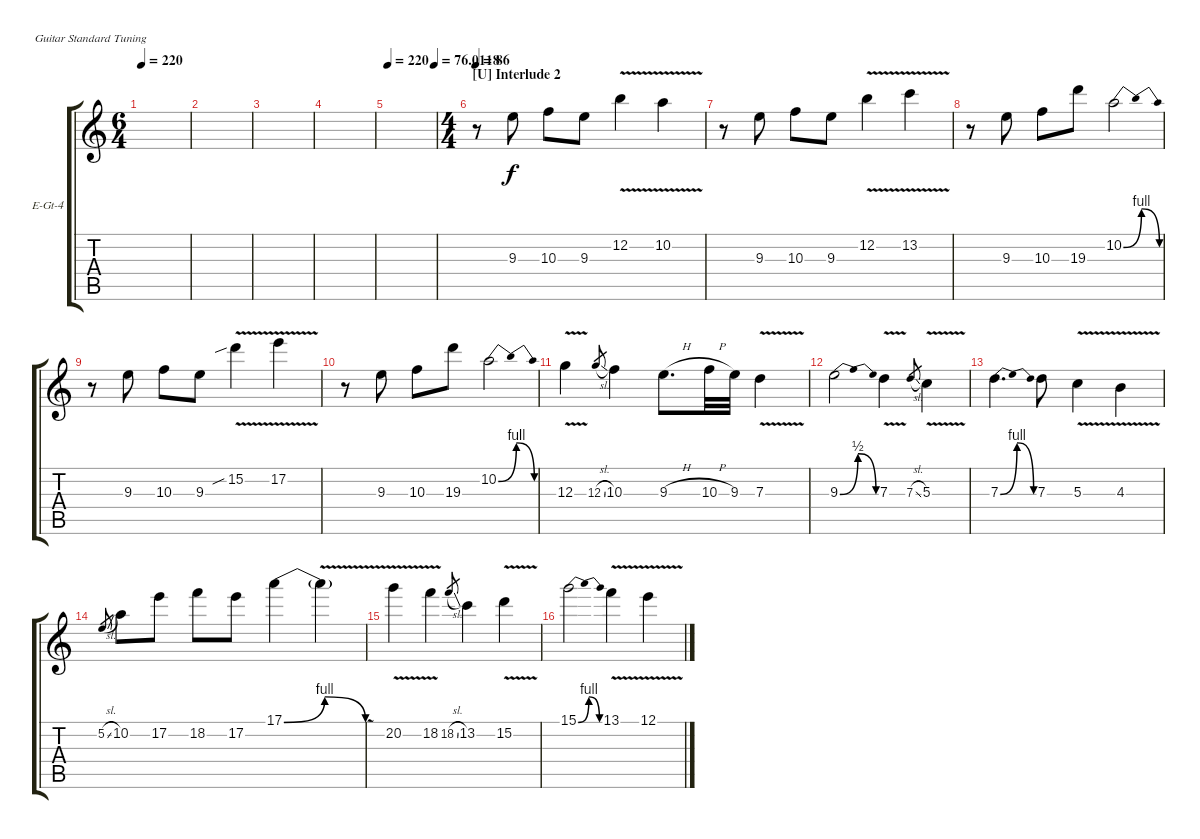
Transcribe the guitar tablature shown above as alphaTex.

\defaultSystemsLayout 4
\bracketExtendMode groupsimilarinstruments
\firstSystemTrackNameOrientation horizontal
\otherSystemsTrackNameOrientation horizontal
\track ("Electric Guitar 4" "E-Gt-4") {instrument distortionguitar}
\staff {score tabs}
\tuning (E4 B3 G3 D3 A2 E2)
\ts (6 4)
\tempo 220
\clef g2
\scale
0.333333
\ks c
|
\scale
0.333333 |
\scale
0.333333 |
\scale
0.333333 |
\tempo 220
\tempo (76.0118 0.975)
\scale
0.256303 |
\ts (4 4)
\section ("U" "Interlude 2")
\tempo 86
\scale
0.487395 r.8 9.3.8 10.3.8 9.3.8 12.2{v}.4 10.2{v}.4 |
\scale
0.256303 r.8 9.3.8 10.3.8 9.3.8 12.2{v}.4 13.2{v}.4 |
\scale
0.333333 r.8 9.3.8 10.3.8 19.3.8 10.2{be (bendrelease 0 0 10.2 4 25.2 4 38.4 0)}.2 |
\scale
0.333333 r.8 9.3.8 10.3.8 9.3.8 15.2{v sib}.4 17.2{v}.4 |
\scale
0.333333 r.8 9.3.8 10.3.8 19.3.8 10.2{be (bendrelease 0 0 10.2 4 25.2 4 38.4 0)}.2 |
\scale
0.333333 12.3{v}.4 12.3{sl}.8{gr} 10.3.4 9.3{h}.8{d} 10.3{h}.32 9.3.32 7.3{v}.4 |
\scale
0.333333 9.3{be (bendrelease 0 0 10.2 2 34.199999999999996 2 59.4 0)}.2 7.3{v}.4 7.3{sl}.8{gr} 5.3{v}.4 |
\scale
0.333333 7.3{be (bendrelease 0 0 10.2 4 39.6 4 59.4 0)}.4{d} 7.3.8 5.3{v}.4 4.3{v}.4 |
\scale
0.333333 5.2{sl}.8{gr} 10.2.8 17.2.8 18.2.8 17.2.8 17.1{be (bendrelease 0 0 10.2 4 40.199999999999996 4 59.4 0)}.4 17.1{v t}.4 |
\scale
0.333333 20.2{v}.4 18.2{v}.4 18.2{sl}.8{gr} 13.2.4 15.2{v}.4 |
\scale
0.333333 15.1{be (bendrelease 0 0 10.2 4 34.199999999999996 4 59.4 0)}.2 13.1{v}.4 12.1{v}.4
